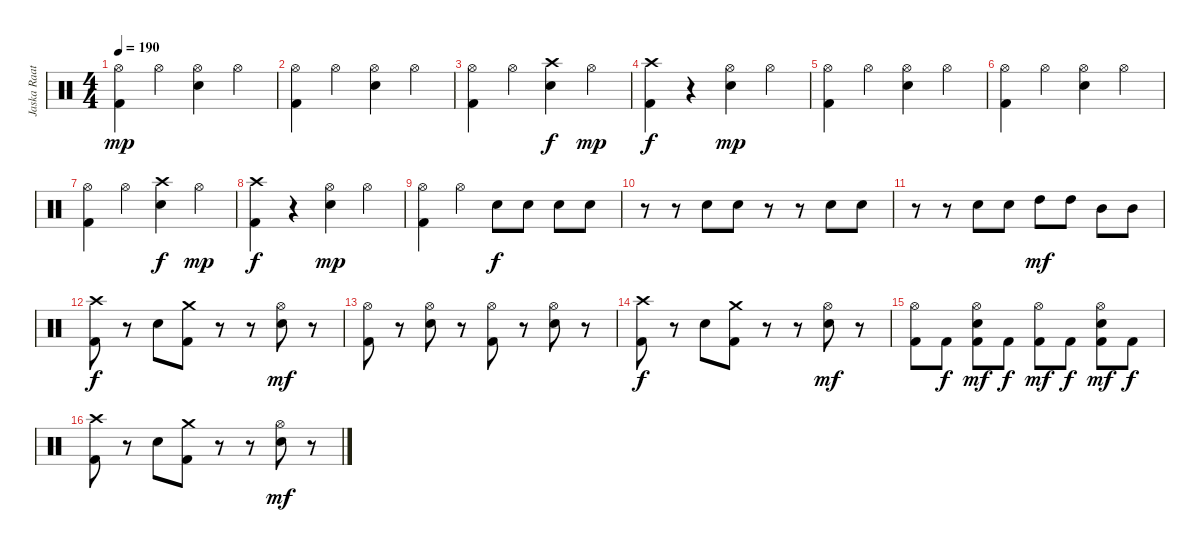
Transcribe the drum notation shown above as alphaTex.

\track ("Jaska Raatikainen" "Jaska Raat") {instrument percussion}
\staff {score}
\articulation defaults
\ts (4 4)
\tempo 190
\clef neutral
\ks c
("Hi-Hat (open)" "Kick (hit) 2").4{dy mp} "Hi-Hat (open)".4 ("Hi-Hat (open)" "Snare (hit) 2").4 "Hi-Hat (open)".4 |
("Hi-Hat (open)" "Kick (hit) 2").4 "Hi-Hat (open)".4 ("Hi-Hat (open)" "Snare (hit) 2").4 "Hi-Hat (open)".4 |
("Hi-Hat (open)" "Kick (hit) 2").4 "Hi-Hat (open)".4 ("Crash high (hit)" "Snare (hit) 2").4{dy f} "Hi-Hat (open)".4{dy mp} |
("Crash high (hit)" "Kick (hit) 2").4{dy f} r.4 ("Hi-Hat (open)" "Snare (hit) 2").4{dy mp} "Hi-Hat (open)".4 |
("Hi-Hat (open)" "Kick (hit) 2").4 "Hi-Hat (open)".4 ("Hi-Hat (open)" "Snare (hit) 2").4 "Hi-Hat (open)".4 |
("Hi-Hat (open)" "Kick (hit) 2").4 "Hi-Hat (open)".4 ("Hi-Hat (open)" "Snare (hit) 2").4 "Hi-Hat (open)".4 |
("Hi-Hat (open)" "Kick (hit) 2").4 "Hi-Hat (open)".4 ("Crash high (hit)" "Snare (hit) 2").4{dy f} "Hi-Hat (open)".4{dy mp} |
("Crash high (hit)" "Kick (hit) 2").4{dy f} r.4 ("Hi-Hat (open)" "Snare (hit) 2").4{dy mp} "Hi-Hat (open)".4 |
("Hi-Hat (open)" "Kick (hit) 2").4 "Hi-Hat (open)".4 "Snare (hit) 2".8{dy f} "Snare (hit) 2".8 "Snare (hit) 2".8 "Snare (hit) 2".8 |
r.8 r.8 "Snare (hit) 2".8 "Snare (hit) 2".8 r.8 r.8 "Snare (hit) 2".8 "Snare (hit) 2".8 |
r.8 r.8 "Snare (hit) 2".8 "Snare (hit) 2".8 "High Tom (hit)".8{dy mf} "High Tom (hit)".8 "Mid Tom (hit)".8 "Mid Tom (hit)".8 |
("Crash high (hit)" "Kick (hit) 2").8{dy f} r.8 "Snare (hit) 2".8 ("Crash medium (hit)" "Kick (hit) 2").8 r.8 r.8 ("Hi-Hat (open)" "Snare (hit) 2").8{dy mf} r.8 |
("Hi-Hat (open)" "Kick (hit) 2").8 r.8 ("Hi-Hat (open)" "Snare (hit) 2").8 r.8 ("Hi-Hat (open)" "Kick (hit) 2").8 r.8 ("Hi-Hat (open)" "Snare (hit) 2").8 r.8 |
("Crash high (hit)" "Kick (hit) 2").8{dy f} r.8 "Snare (hit) 2".8 ("Crash medium (hit)" "Kick (hit) 2").8 r.8 r.8 ("Hi-Hat (open)" "Snare (hit) 2").8{dy mf} r.8 |
("Hi-Hat (open)" "Kick (hit) 2").8 "Kick (hit) 2".8{dy f} ("Hi-Hat (open)" "Snare (hit) 2" "Kick (hit) 2").8{dy mf} "Kick (hit) 2".8{dy f} ("Hi-Hat (open)" "Kick (hit) 2").8{dy mf} "Kick (hit) 2".8{dy f} ("Hi-Hat (open)" "Snare (hit) 2" "Kick (hit) 2").8{dy mf} "Kick (hit) 2".8{dy f} |
("Crash high (hit)" "Kick (hit) 2").8 r.8 "Snare (hit) 2".8 ("Crash medium (hit)" "Kick (hit) 2").8 r.8 r.8 ("Hi-Hat (open)" "Snare (hit) 2").8{dy mf} r.8
